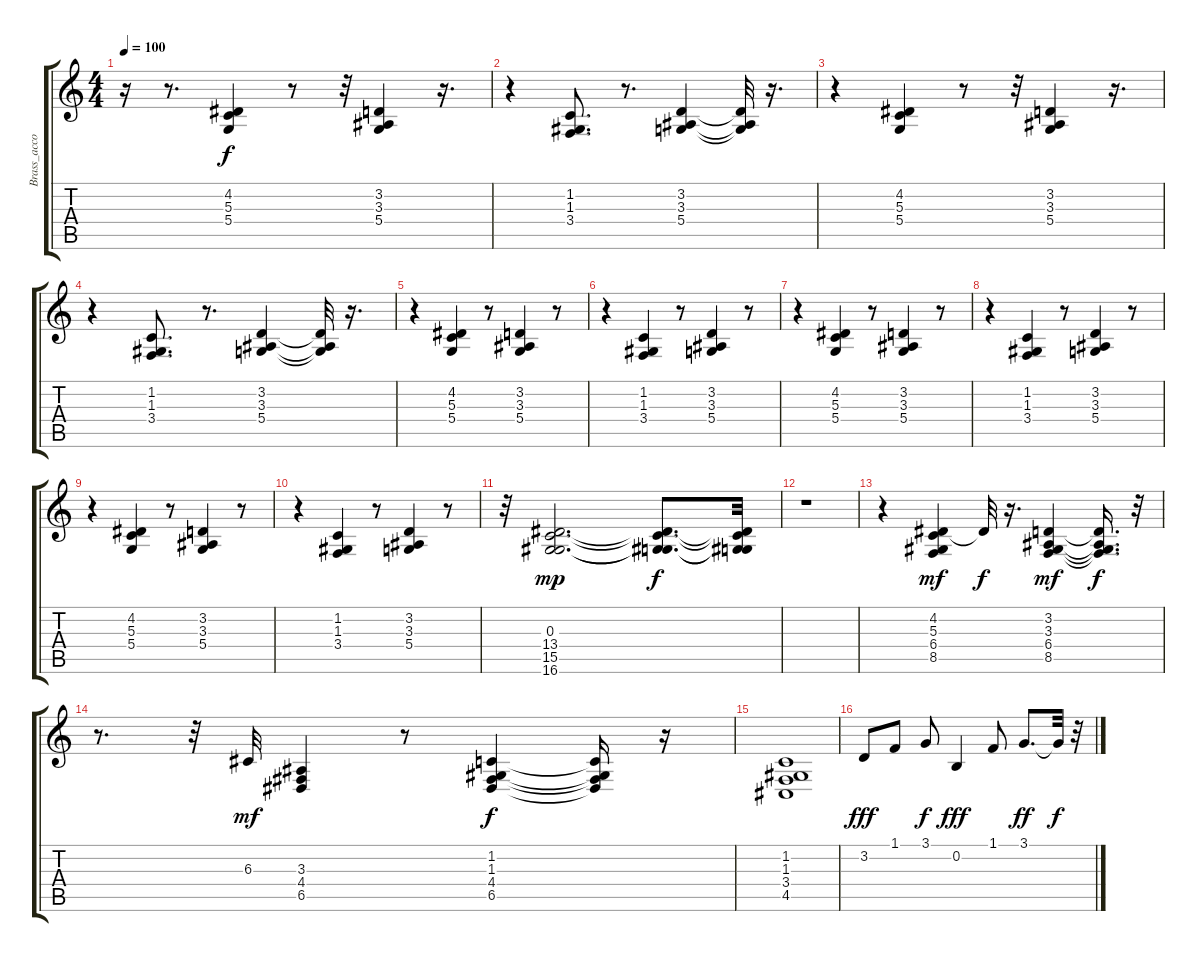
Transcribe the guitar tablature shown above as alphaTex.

\track ("Brass_accord" "Brass_acco") {instrument lead8bassandlead}
\staff {score tabs}
\tuning (E4 B3 G3 D3 A2 E2) {hide}
\ts (4 4)
\tempo 100
\clef g2
\ks c
r.16{dy ff} r.8{d} (4.2 5.3 5.4).4{dy f} r.8 r.32 (3.2 3.3 5.4).4 r.16{d} |
r.4 (1.2 1.3 3.4).8{d} r.8{d} (3.2 3.3 5.4).4 (3.2{t} 3.3{t} 5.4{t}).32 r.16{d} |
r.4 (4.2 5.3 5.4).4 r.8 r.32 (3.2 3.3 5.4).4 r.16{d} |
r.4 (1.2 1.3 3.4).8{d} r.8{d} (3.2 3.3 5.4).4 (3.2{t} 3.3{t} 5.4{t}).32 r.16{d} |
r.4 (4.2 5.3 5.4).4 r.8 (3.2 3.3 5.4).4 r.8 |
r.4 (1.2 1.3 3.4).4 r.8 (3.2 3.3 5.4).4 r.8 |
r.4 (4.2 5.3 5.4).4 r.8 (3.2 3.3 5.4).4 r.8 |
r.4 (1.2 1.3 3.4).4 r.8 (3.2 3.3 5.4).4 r.8 |
r.4 (4.2 5.3 5.4).4 r.8 (3.2 3.3 5.4).4 r.8 |
r.4 (1.2 1.3 3.4).4 r.8 (3.2 3.3 5.4).4 r.8 |
r.32 (0.3 13.4 15.5 16.6).2{d dy mp} (0.3{t} 13.4{t} 15.5{t} 16.6{t}).8{d dy f} (0.3{t} 13.4{t} 15.5{t} 16.6{t}).32 |
r.1 |
r.4 (4.2 5.3 6.4 8.5).4{dy mf volume 13} 4.2{t}.32{dy f} r.16{d} (3.2 3.3 6.4 8.5).4{dy mf} (3.2{t} 3.3{t} 6.4{t} 8.5{t}).16{d dy f} r.32 |
r.8{d} r.32 6.3.32{dy mf volume 14} (3.3 4.4 6.5).4 r.8 (1.2 1.3 4.4 6.5).4{dy f} (1.2{t} 1.3{t} 4.4{t} 6.5{t}).16 r.16 |
(1.2 1.3 3.4 4.5).1{volume 7} |
3.2.8{dy fff volume 10} 1.1.8 3.1.8{dy f} 0.2.4{dy fff} 1.1.8 3.1.8{d dy ff} 3.1{t}.32{dy f} r.32
